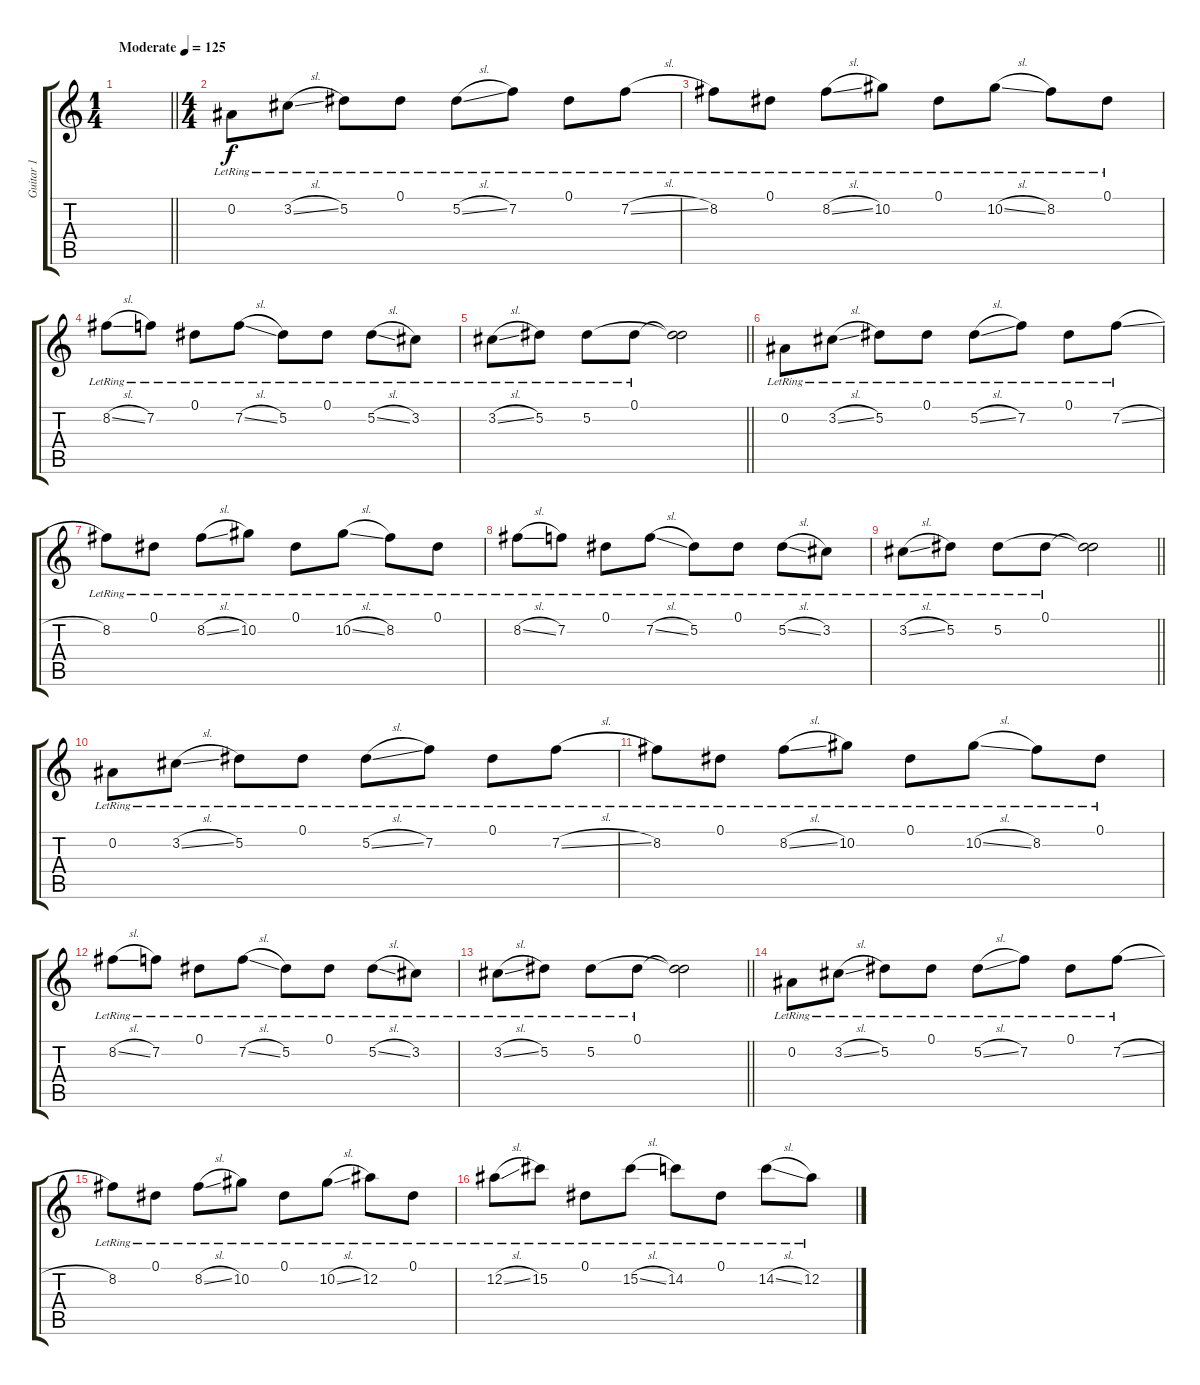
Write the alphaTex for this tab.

\track ("Guitar 1" "Guitar 1") {instrument acousticguitarsteel}
\staff {score tabs}
\tuning (Eb4 Bb3 Gb3 Db3 Ab2 Eb2) {hide}
\ts (1 4)
\tempo (125 "Moderate")
\clef g2
\barLineRight lightlight
\ks c
|
\ts (4 4)
0.2{lr}.8 3.2{sl lr}.8 5.2{lr}.8 0.1{lr}.8 5.2{sl lr}.8 7.2{lr}.8 0.1{lr}.8 7.2{sl lr}.8 |
8.2{lr}.8 0.1{lr}.8 8.2{sl lr}.8 10.2{lr}.8 0.1{lr}.8 10.2{sl lr}.8 8.2{lr}.8 0.1{lr}.8 |
8.2{sl lr}.8 7.2{lr}.8 0.1{lr}.8 7.2{sl lr}.8 5.2{lr}.8 0.1{lr}.8 5.2{sl lr}.8 3.2{lr}.8 |
\barLineRight lightlight
3.2{sl lr}.8 5.2{lr}.8 5.2{lr}.8 0.1{lr}.8 (0.1{t} 5.2{t}).2 |
0.2{lr}.8 3.2{sl lr}.8 5.2{lr}.8 0.1{lr}.8 5.2{sl lr}.8 7.2{lr}.8 0.1{lr}.8 7.2{sl lr}.8 |
8.2{lr}.8 0.1{lr}.8 8.2{sl lr}.8 10.2{lr}.8 0.1{lr}.8 10.2{sl lr}.8 8.2{lr}.8 0.1{lr}.8 |
8.2{sl lr}.8 7.2{lr}.8 0.1{lr}.8 7.2{sl lr}.8 5.2{lr}.8 0.1{lr}.8 5.2{sl lr}.8 3.2{lr}.8 |
\barLineRight lightlight
3.2{sl lr}.8 5.2{lr}.8 5.2{lr}.8 0.1{lr}.8 (0.1{t} 5.2{t}).2 |
0.2{lr}.8 3.2{sl lr}.8 5.2{lr}.8 0.1{lr}.8 5.2{sl lr}.8 7.2{lr}.8 0.1{lr}.8 7.2{sl lr}.8 |
8.2{lr}.8 0.1{lr}.8 8.2{sl lr}.8 10.2{lr}.8 0.1{lr}.8 10.2{sl lr}.8 8.2{lr}.8 0.1{lr}.8 |
8.2{sl lr}.8 7.2{lr}.8 0.1{lr}.8 7.2{sl lr}.8 5.2{lr}.8 0.1{lr}.8 5.2{sl lr}.8 3.2{lr}.8 |
\barLineRight lightlight
3.2{sl lr}.8 5.2{lr}.8 5.2{lr}.8 0.1{lr}.8 (0.1{t} 5.2{t}).2 |
0.2{lr}.8 3.2{sl lr}.8 5.2{lr}.8 0.1{lr}.8 5.2{sl lr}.8 7.2{lr}.8 0.1{lr}.8 7.2{sl lr}.8 |
8.2{lr}.8 0.1{lr}.8 8.2{sl lr}.8 10.2{lr}.8 0.1{lr}.8 10.2{sl lr}.8 12.2{lr}.8 0.1{lr}.8 |
12.2{sl lr}.8 15.2{lr}.8 0.1{lr}.8 15.2{sl lr}.8 14.2{lr}.8 0.1{lr}.8 14.2{sl lr}.8 12.2{lr}.8
